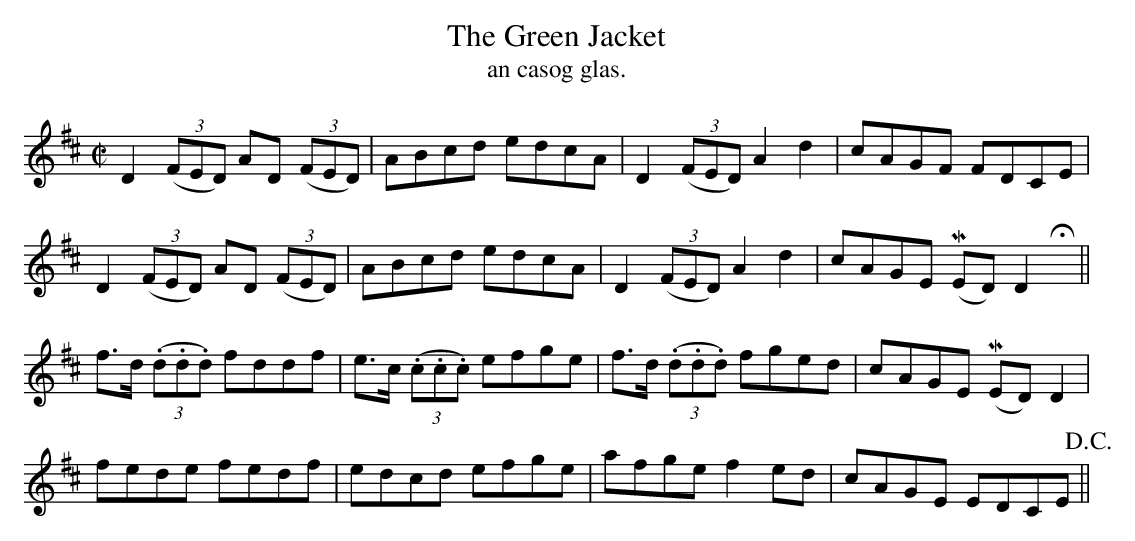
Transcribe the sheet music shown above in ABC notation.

X:1
T: Green Jacket, The
T: an casog glas.
M: C|
L: 1/8
K: D
D2 ((3FED) AD ((3FED)|ABcd edcA|D2 ((3FED) A2 d2|cAGF FDCE|
D2 ((3FED) AD ((3FED)|ABcd edcA|D2 ((3FED) A2 d2|cAGE (MED) D2 Hx||
f>d ((3.d.d.d) fddf|e>c ((3.c.c.c) efge|f>d ((3.d.d.d) fged|cAGE (MED) D2|
fede fedf|edcd efge|afge f2 ed|cAGE EDCE !D.C.!||
